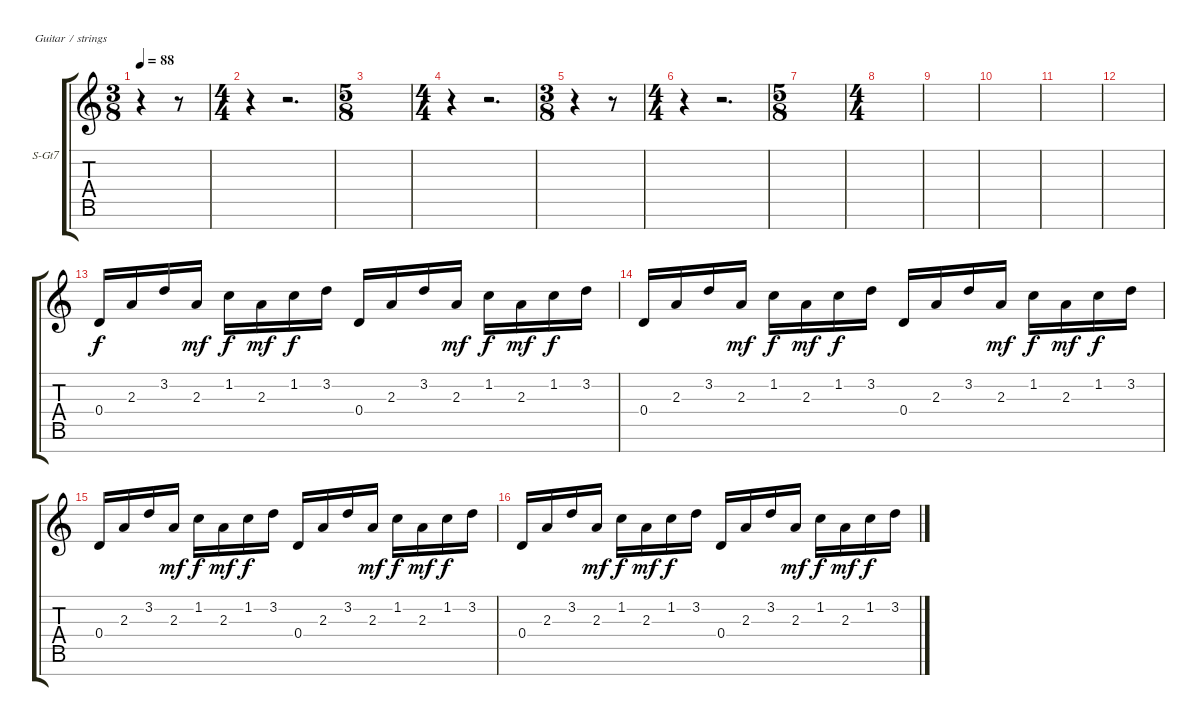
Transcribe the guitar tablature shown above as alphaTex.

\bracketExtendMode groupsimilarinstruments
\firstSystemTrackNameOrientation horizontal
\otherSystemsTrackNameOrientation horizontal
\track ("Steel Guitar" "S-Gt7") {instrument acousticguitarsteel}
\staff {score tabs}
\tuning (E4 B3 G3 D3 A2 E2 B1)
\ts (3 8)
\tempo 88
\clef g2
\scale
0.333333
\ks c
r.4{dy f} r.8 |
\ts (4 4)
\scale
0.333333 r.4 r.2{d} |
\ts (5 8)
\scale
0.333333 |
\ts (4 4)
\scale
0.333333 r.4 r.2{d} |
\ts (3 8)
\scale
0.333333 r.4 r.8 |
\ts (4 4)
\scale
0.333333 r.4 r.2{d} |
\ts (5 8)
\scale
0.39527 |
\ts (4 4)
\scale
0.39527 |
\scale
0.209459 |
\scale
0.333333 |
\scale
0.333333 |
\scale
0.333333 |
\scale
0.333333 0.4.16 2.3.16 3.2.16 2.3.16{dy mf} 1.2.16{dy f} 2.3.16{dy mf} 1.2.16{dy f} 3.2.16 0.4.16 2.3.16 3.2.16 2.3.16{dy mf} 1.2.16{dy f} 2.3.16{dy mf} 1.2.16{dy f} 3.2.16 |
\scale
0.333333 0.4.16 2.3.16 3.2.16 2.3.16{dy mf} 1.2.16{dy f} 2.3.16{dy mf} 1.2.16{dy f} 3.2.16 0.4.16 2.3.16 3.2.16 2.3.16{dy mf} 1.2.16{dy f} 2.3.16{dy mf} 1.2.16{dy f} 3.2.16 |
\scale
0.333333 0.4.16 2.3.16 3.2.16 2.3.16{dy mf} 1.2.16{dy f} 2.3.16{dy mf} 1.2.16{dy f} 3.2.16 0.4.16 2.3.16 3.2.16 2.3.16{dy mf} 1.2.16{dy f} 2.3.16{dy mf} 1.2.16{dy f} 3.2.16 |
\scale
0.333333 0.4.16 2.3.16 3.2.16 2.3.16{dy mf} 1.2.16{dy f} 2.3.16{dy mf} 1.2.16{dy f} 3.2.16 0.4.16 2.3.16 3.2.16 2.3.16{dy mf} 1.2.16{dy f} 2.3.16{dy mf} 1.2.16{dy f} 3.2.16
